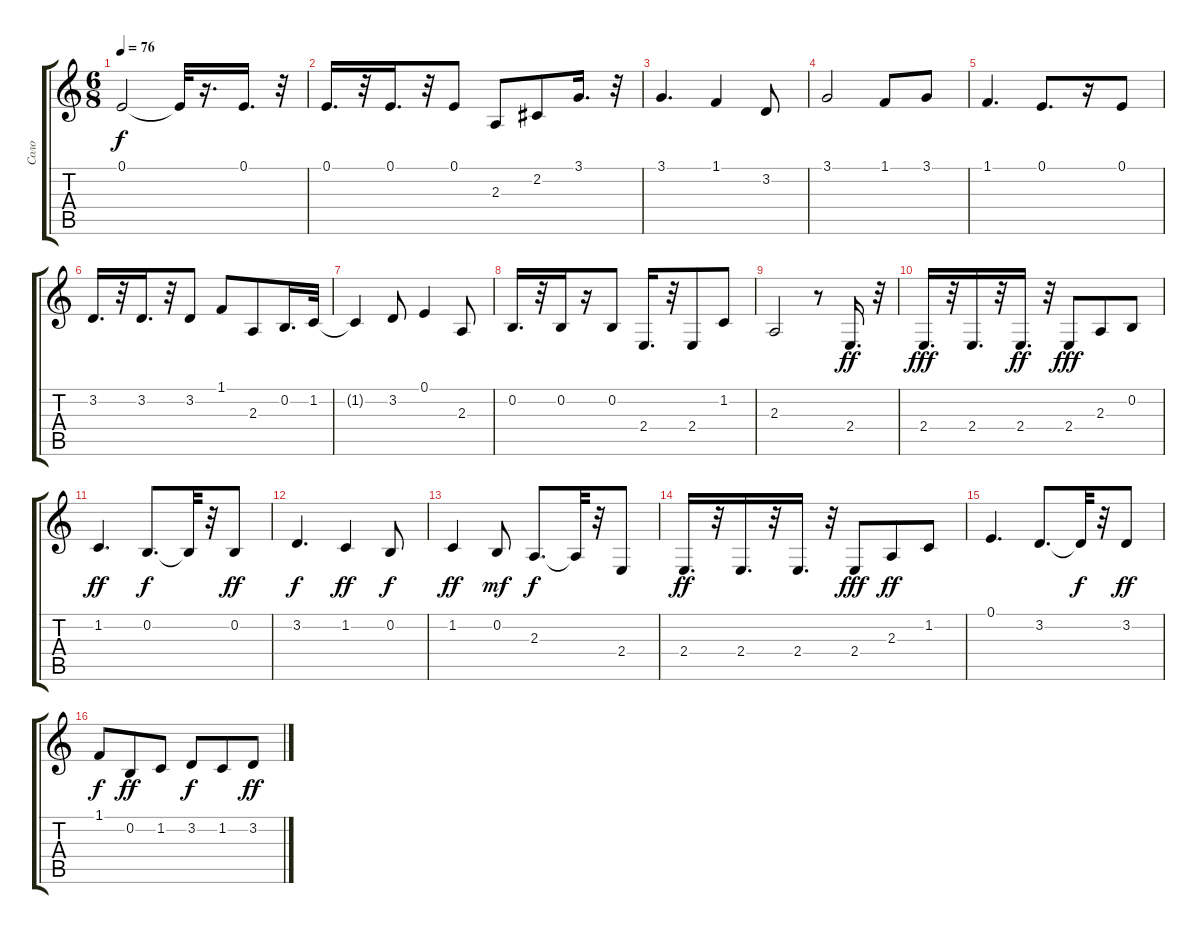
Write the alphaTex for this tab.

\track ("Соло" "Соло") {instrument flute}
\staff {score tabs}
\tuning (E4 B3 G3 D3 A2 E2) {hide}
\ts (6 8)
\tempo 76
\clef g2
\ks c
0.1.2{dy f} 0.1{t}.32 r.16{d} 0.1.16{d} r.32 |
0.1.16{d} r.32 0.1.16{d} r.32 0.1.8 2.3.8 2.2.8 3.1.16{d} r.32 |
3.1.4{d} 1.1.4 3.2.8 |
3.1.2 1.1.8 3.1.8 |
1.1.4{d} 0.1.8{d} r.16 0.1.8 |
3.2.16{d} r.32 3.2.16{d} r.32 3.2.8 1.1.8 2.3.8 0.2.16{d} 1.2.32 |
1.2{t}.4 3.2.8 0.1.4 2.3.8 |
0.2.16{d} r.32 0.2.16 r.16 0.2.8 2.4.16{d} r.32 2.4.8 1.2.8 |
2.3.2 r.8 2.4.16{d dy ff} r.32 |
2.4.16{d dy fff} r.32 2.4.16{d} r.32 2.4.16{d dy ff} r.32 2.4.8{dy fff} 2.3.8 0.2.8 |
1.2.4{d dy ff} 0.2.8{d dy f} 0.2{t}.32 r.32 0.2.8{dy ff} |
3.2.4{d dy f} 1.2.4{dy ff} 0.2.8{dy f} |
1.2.4{dy ff} 0.2.8{dy mf} 2.3.8{d dy f} 2.3{t}.32 r.32 2.4.8 |
2.4.16{d dy ff} r.32 2.4.16{d} r.32 2.4.16{d} r.32 2.4.8{dy fff} 2.3.8{dy ff} 1.2.8 |
0.1.4{d} 3.2.8{d} 3.2{t}.32{dy f} r.32 3.2.8{dy ff} |
1.1.8{dy f} 0.2.8{dy ff} 1.2.8 3.2.8{dy f} 1.2.8 3.2.8{dy ff}
